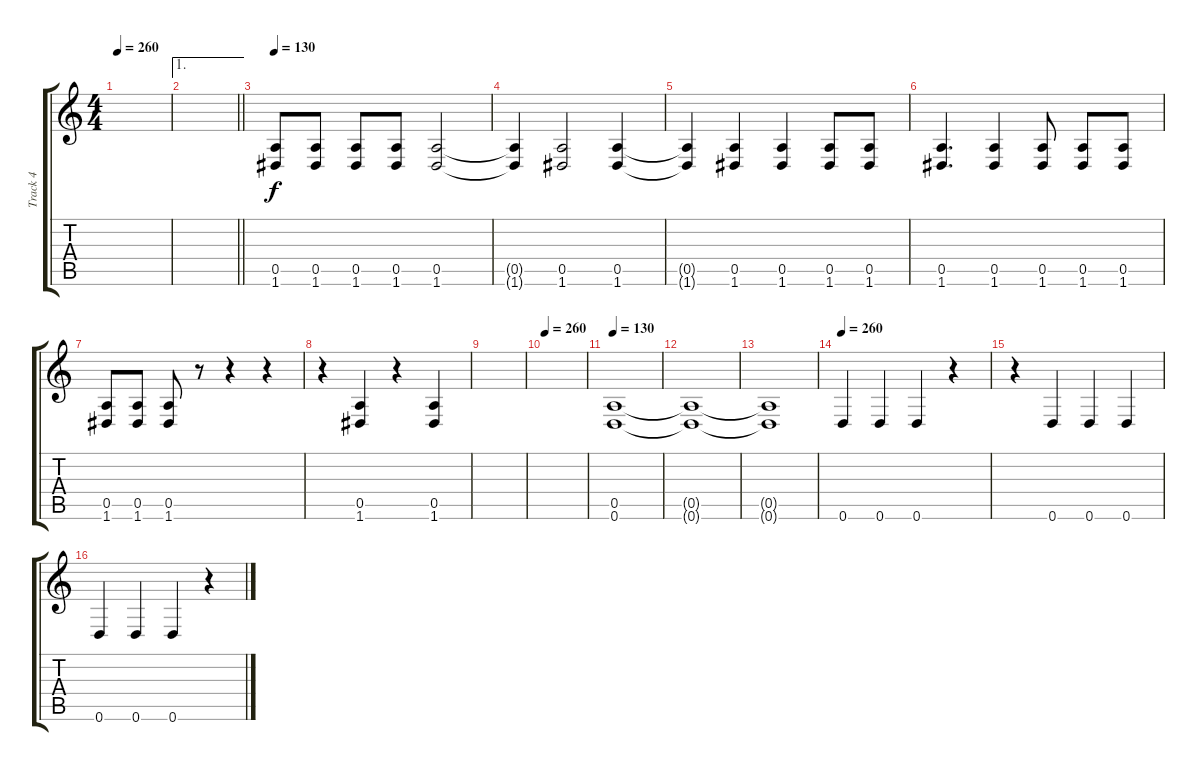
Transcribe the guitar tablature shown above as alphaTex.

\track ("Track 4" "Track 4") {instrument slapbass1}
\staff {score tabs}
\tuning (E4 B3 G3 D3 A2 D2) {hide}
\ts (4 4)
\tempo 260
\clef g2
\ks c
|
\ae 1
\barLineRight lightlight
|
\tempo 130
(0.5 1.6).8 (0.5 1.6).8 (0.5 1.6).8 (0.5 1.6).8 (0.5 1.6).2 |
(0.5{t} 1.6{t}).4 (0.5 1.6).2 (0.5 1.6).4 |
(0.5{t} 1.6{t}).4 (0.5 1.6).4 (0.5 1.6).4 (0.5 1.6).8 (0.5 1.6).8 |
(0.5 1.6).4{d} (0.5 1.6).4 (0.5 1.6).8 (0.5 1.6).8 (0.5 1.6).8 |
(0.5 1.6).8 (0.5 1.6).8 (0.5 1.6).8 r.8 r.4 r.4 |
r.4 (0.5 1.6).4 r.4 (0.5 1.6).4 |
|
\tempo 260
|
\tempo 130
(0.5 0.6).1 |
(0.5{t} 0.6{t}).1 |
(0.5{t} 0.6{t}).1 |
\tempo 260
0.6.4 0.6.4 0.6.4 r.4 |
r.4 0.6.4 0.6.4 0.6.4 |
0.6.4 0.6.4 0.6.4 r.4
